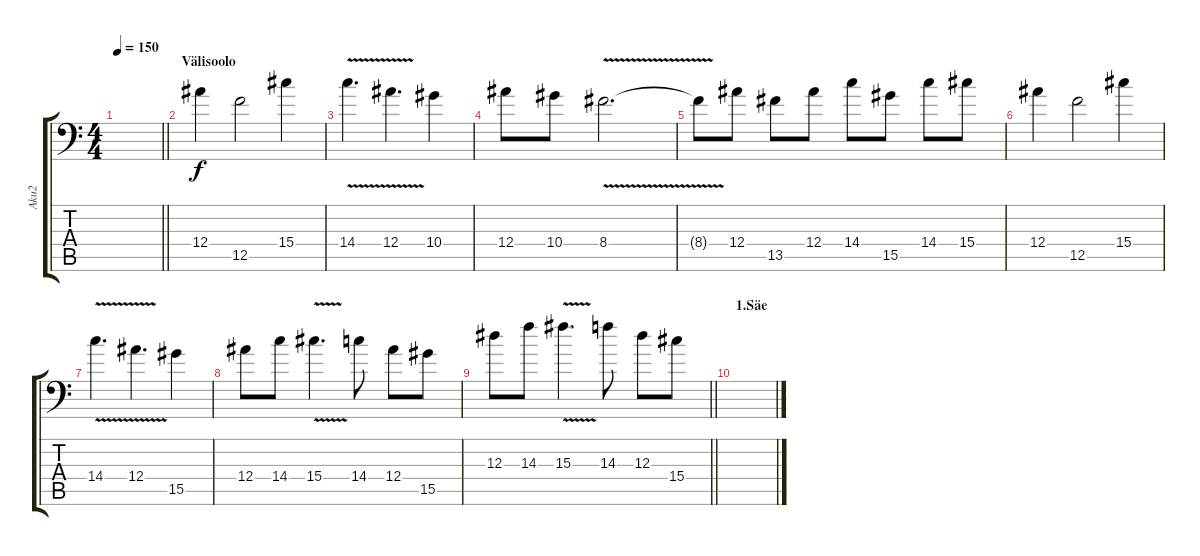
\track ("Aku2" "Aku2") {instrument acousticguitarsteel}
\staff {score tabs}
\tuning (C4 G3 Eb3 Bb2 F2 Bb1) {hide}
\ts (4 4)
\tempo 150
\clef f4
\barLineRight lightlight
\ks c
|
\section ("" "Välisoolo")
12.4.4 12.5.2 15.4.4 |
14.4{v}.4{d} 12.4{v}.4{d} 10.4.4 |
12.4.8 10.4.8 8.4{v}.2{d} |
8.4{t}.8 12.4.8 13.5.8 12.4.8 14.4.8 15.5.8 14.4.8 15.4.8 |
12.4.4 12.5.2 15.4.4 |
14.4{v}.4{d} 12.4{v}.4{d} 15.5.4 |
12.4.8 14.4.8 15.4{v}.4{d} 14.4.8 12.4.8 15.5.8 |
\barLineRight lightlight
12.3.8 14.3.8 15.3{v}.4{d} 14.3.8 12.3.8 15.4.8 |
\section ("" "1.Säe")
